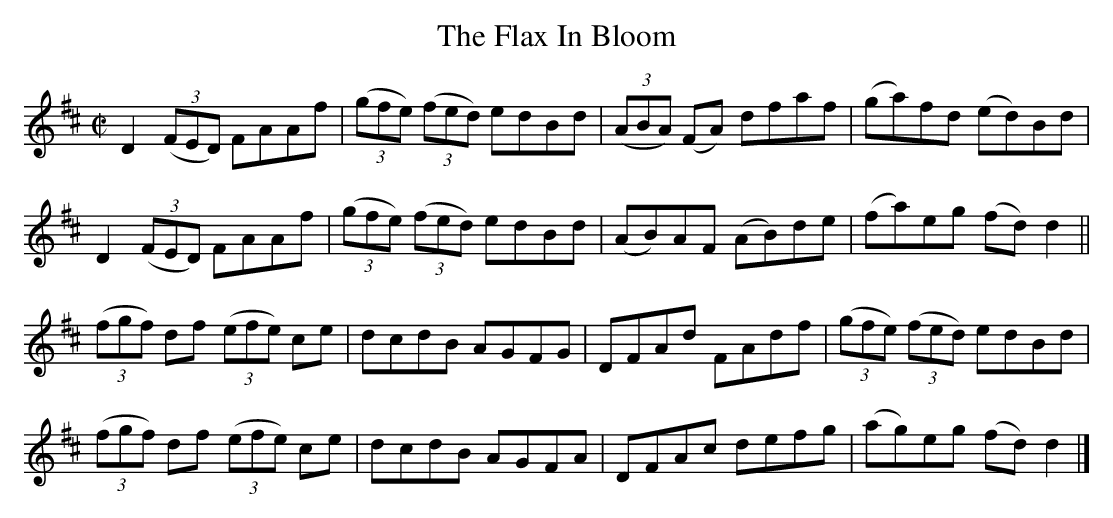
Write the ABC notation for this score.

X:1
T: The Flax In Bloom
M: C|
L: 1/8
K: D
D2 ((3FED) FAAf | ((3gfe) ((3fed) edBd | ((3ABA) (FA) dfaf  | (ga)fd (ed)Bd  |
D2 ((3FED) FAAf | ((3gfe) ((3fed) edBd | (AB)AF      (AB)de | (fa)eg (fd) d2 ||
((3fgf) df ((3efe) ce | dcdB AGFG | DFAd FAdf | ((3gfe) ((3fed) edBd |
((3fgf) df ((3efe) ce | dcdB AGFA | DFAc defg | (ag)eg       (fd) d2 |]
